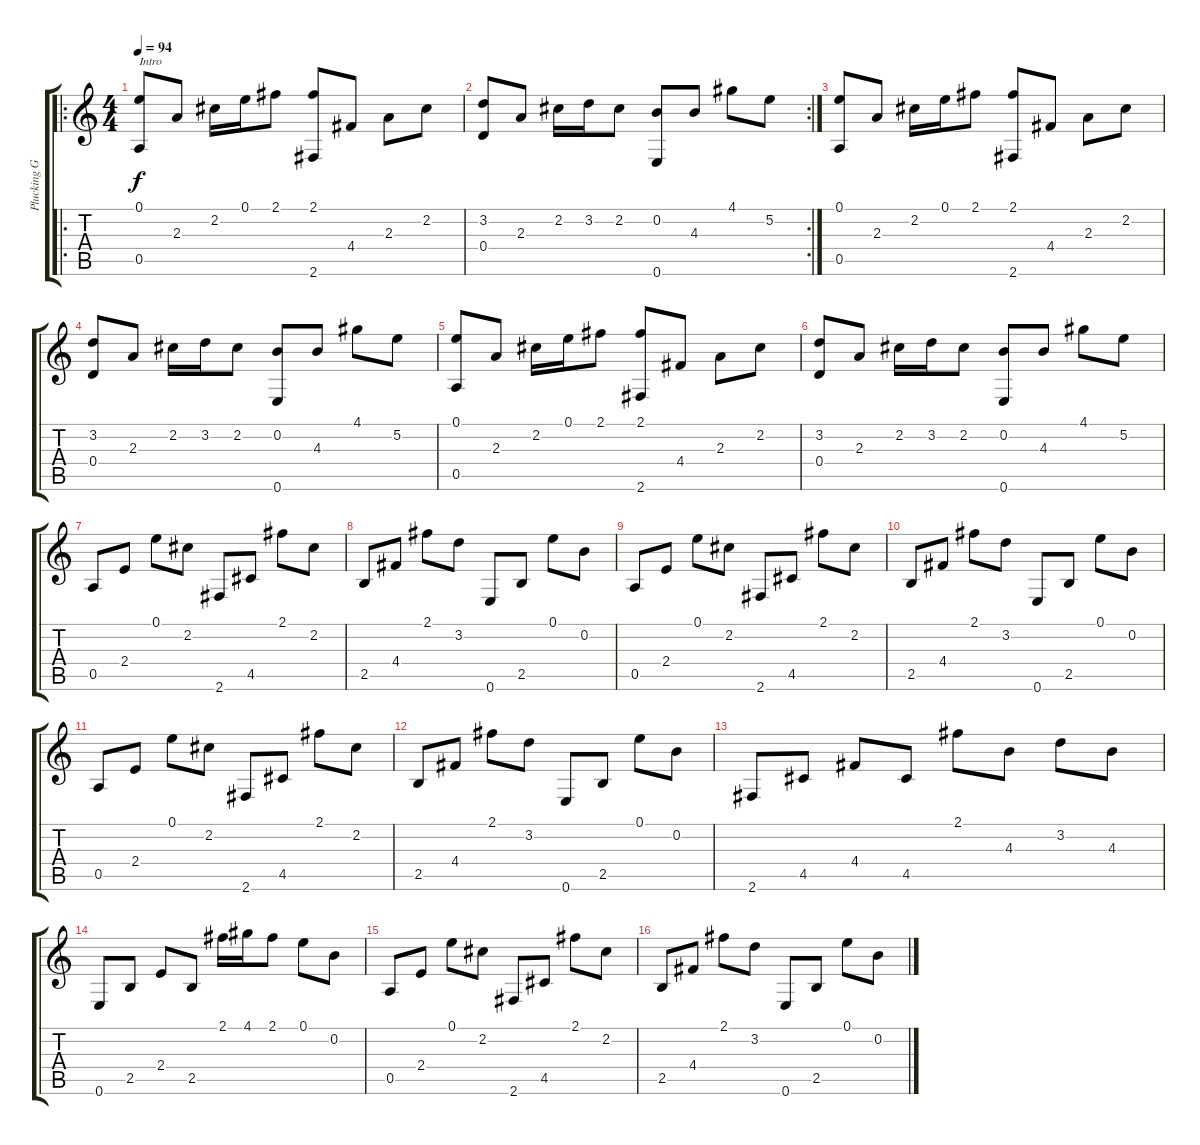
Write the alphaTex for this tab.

\track ("Plucking Guitar 2" "Plucking G") {instrument electricguitarclean}
\staff {score tabs}
\tuning (E4 B3 G3 D3 A2 E2) {hide}
\ro
\ts (4 4)
\tempo 94
\clef g2
\ks c
(0.1 0.5).8{txt "Intro" dy f instrument electricguitarclean} 2.3.8 2.2.16 0.1.16 2.1.8 (2.1 2.6).8 4.4.8 2.3.8 2.2.8 |
\rc 2
(3.2 0.4).8 2.3.8 2.2.16 3.2.16 2.2.8 (0.2 0.6).8 4.3.8 4.1.8 5.2.8 |
(0.1 0.5).8 2.3.8 2.2.16 0.1.16 2.1.8 (2.1 2.6).8 4.4.8 2.3.8 2.2.8 |
(3.2 0.4).8 2.3.8 2.2.16 3.2.16 2.2.8 (0.2 0.6).8 4.3.8 4.1.8 5.2.8 |
(0.1 0.5).8 2.3.8 2.2.16 0.1.16 2.1.8 (2.1 2.6).8 4.4.8 2.3.8 2.2.8 |
(3.2 0.4).8 2.3.8 2.2.16 3.2.16 2.2.8 (0.2 0.6).8 4.3.8 4.1.8 5.2.8 |
0.5.8 2.4.8 0.1.8 2.2.8 2.6.8 4.5.8 2.1.8 2.2.8 |
2.5.8 4.4.8 2.1.8 3.2.8 0.6.8 2.5.8 0.1.8 0.2.8 |
0.5.8 2.4.8 0.1.8 2.2.8 2.6.8 4.5.8 2.1.8 2.2.8 |
2.5.8 4.4.8 2.1.8 3.2.8 0.6.8 2.5.8 0.1.8 0.2.8 |
0.5.8 2.4.8 0.1.8 2.2.8 2.6.8 4.5.8 2.1.8 2.2.8 |
2.5.8 4.4.8 2.1.8 3.2.8 0.6.8 2.5.8 0.1.8 0.2.8 |
2.6.8 4.5.8 4.4.8 4.5.8 2.1.8 4.3.8 3.2.8 4.3.8 |
0.6.8 2.5.8 2.4.8 2.5.8 2.1.16 4.1.16 2.1.8 0.1.8 0.2.8 |
0.5.8 2.4.8 0.1.8 2.2.8 2.6.8 4.5.8 2.1.8 2.2.8 |
2.5.8 4.4.8 2.1.8 3.2.8 0.6.8 2.5.8 0.1.8 0.2.8
